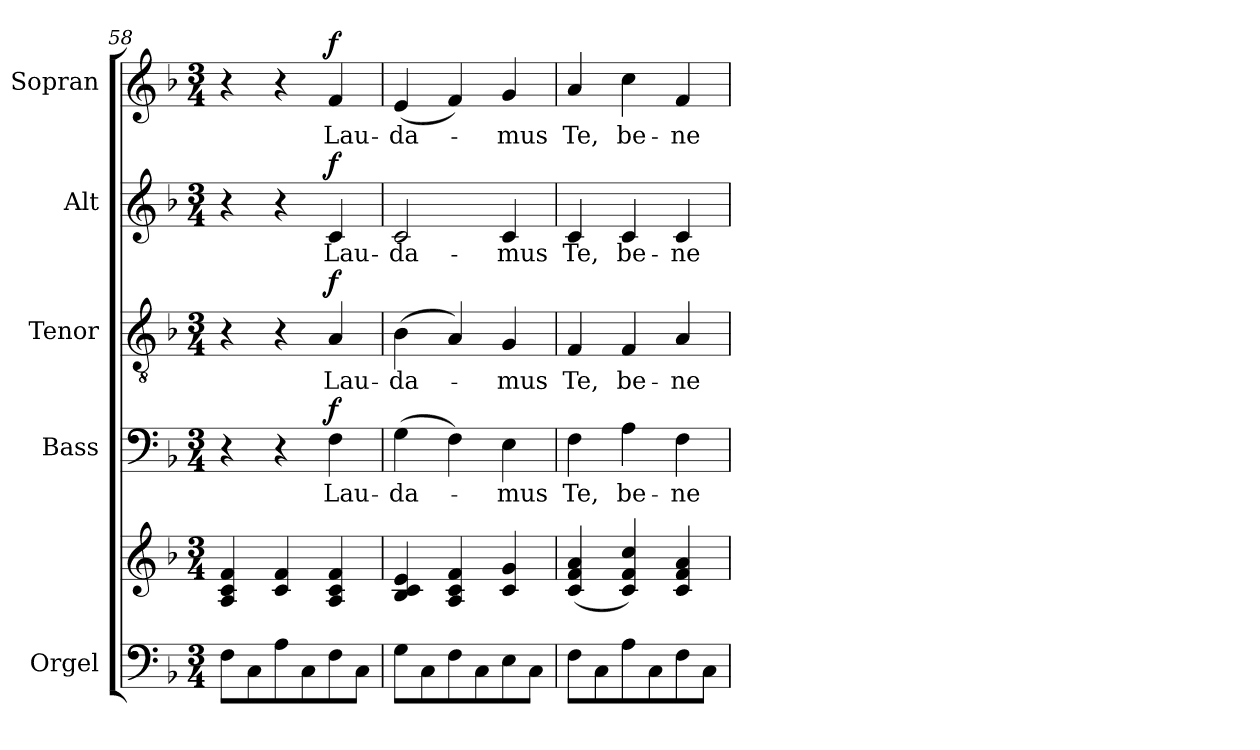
**kern	**kern	**kern	**text	**dynam	**kern	**text	**dynam	**kern	**text	**dynam	**kern	**text	**dynam
*part5	*part5	*part4	*part4	*part4	*part3	*part3	*part3	*part2	*part2	*part2	*part1	*part1	*part1
*staff6	*staff5	*staff4	*staff4	*staff4	*staff3	*staff3	*staff3	*staff2	*staff2	*staff2	*staff1	*staff1	*staff1
*I"Orgel	*	*I"Bass	*	*	*I"Tenor	*	*	*I"Alt	*	*	*I"Sopran	*	*
*I'Org.	*	*I'B.	*	*	*I'T.	*	*	*I'A.	*	*	*I'S.	*	*
*clefF4	*clefG2	*clefF4	*	*	*clefGv2	*	*	*clefG2	*	*	*clefG2	*	*
*k[b-]	*k[b-]	*k[b-]	*	*	*k[b-]	*	*	*k[b-]	*	*	*k[b-]	*	*
*F:	*F:	*F:	*	*	*F:	*	*	*F:	*	*	*F:	*	*
*M3/4	*M3/4	*M3/4	*	*	*M3/4	*	*	*M3/4	*	*	*M3/4	*	*
=58	=58	=58	=58	=58	=58	=58	=58	=58	=58	=58	=58	=58	=58
8F\L	4A/ 4c/ 4f/	4r	.	.	4r	.	.	4r	.	.	4r	.	.
8C\	.	.	.	.	.	.	.	.	.	.	.	.	.
8A\	4c/ 4f/	4r	.	.	4r	.	.	4r	.	.	4r	.	.
8C\	.	.	.	.	.	.	.	.	.	.	.	.	.
!	!	!	!LO:LY:b	!LO:DY:a	!	!LO:LY:b	!LO:DY:a	!	!LO:LY:b	!LO:DY:a	!	!LO:LY:b	!LO:DY:a
8F\	4A/ 4c/ 4f/	4F\	Lau-	f	4A/	Lau-	f	4c/	Lau-	f	4f/	Lau-	f
8C\J	.	.	.	.	.	.	.	.	.	.	.	.	.
!!LO:PB:g=z
=59	=59	=59	=59	=59	=59	=59	=59	=59	=59	=59	=59	=59	=59
!	!	!	!LO:LY:b	!	!	!LO:LY:b	!	!	!LO:LY:b	!	!	!LO:LY:b	!
8G\L	4B-/ 4c/ 4e/	(>4G\	-da-	.	(>4B-\	-da-	.	2c/	-da-	.	(<4e/	-da-	.
8C\	.	.	.	.	.	.	.	.	.	.	.	.	.
8F\	4A/ 4c/ 4f/	4F\)	.	.	4A/)	.	.	.	.	.	4f/)	.	.
8C\	.	.	.	.	.	.	.	.	.	.	.	.	.
!	!	!	!LO:LY:b	!	!	!LO:LY:b	!	!	!LO:LY:b	!	!	!LO:LY:b	!
8E\	4c/ 4g/	4E\	-mus	.	4G/	-mus	.	4c/	-mus	.	4g/	-mus	.
8C\J	.	.	.	.	.	.	.	.	.	.	.	.	.
=60	=60	=60	=60	=60	=60	=60	=60	=60	=60	=60	=60	=60	=60
!	!	!	!LO:LY:b	!	!	!LO:LY:b	!	!	!LO:LY:b	!	!	!LO:LY:b	!
8F\L	(<4c/ 4f/ 4a/	4F\	Te,	.	4F/	Te,	.	4c/	Te,	.	4a/	Te,	.
8C\	.	.	.	.	.	.	.	.	.	.	.	.	.
!	!	!	!LO:LY:b	!	!	!LO:LY:b	!	!	!LO:LY:b	!	!	!LO:LY:b	!
8A\	4c/ 4f/ 4cc/)	4A\	be-	.	4F/	be-	.	4c/	be-	.	4cc\	be-	.
8C\	.	.	.	.	.	.	.	.	.	.	.	.	.
!	!	!	!LO:LY:b	!	!	!LO:LY:b	!	!	!LO:LY:b	!	!	!LO:LY:b	!
8F\	4c/ 4f/ 4a/	4F\	-ne-	.	4A/	-ne-	.	4c/	-ne-	.	4f/	-ne-	.
8C\J	.	.	.	.	.	.	.	.	.	.	.	.	.
=	=	=	=	=	=	=	=	=	=	=	=	=	=
*-	*-	*-	*-	*-	*-	*-	*-	*-	*-	*-	*-	*-	*-
